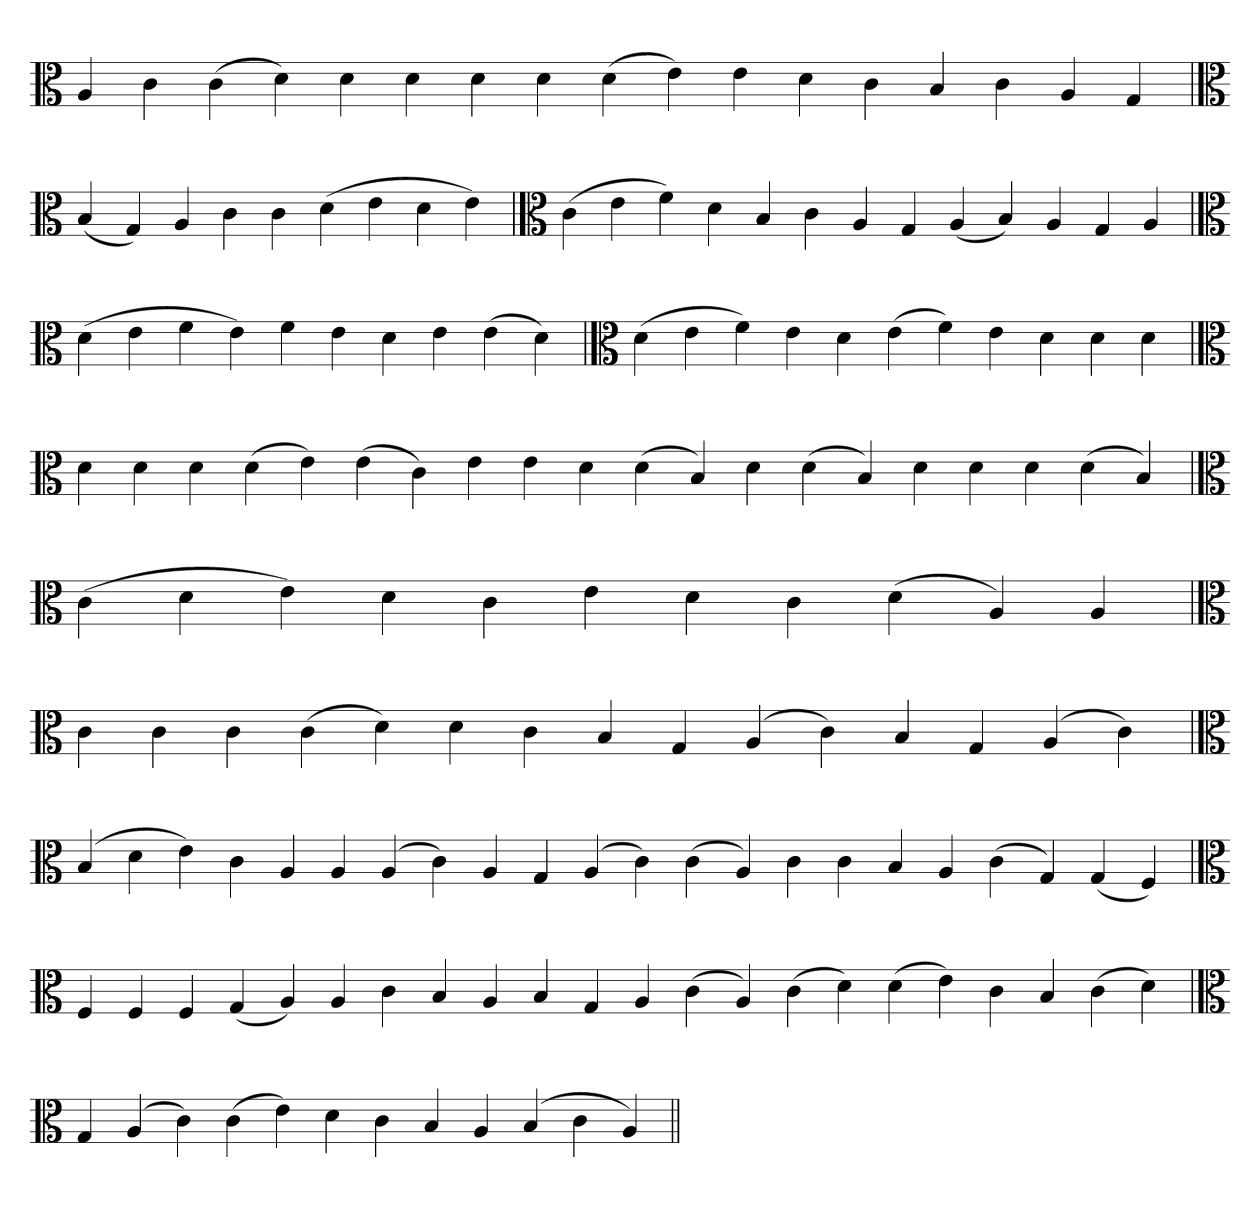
**kern
*part1
*staff1
*clefC3
=
4A
4c
(4c
4d)
4d
4d
4d
4d
(4d
4e)
4e
4d
4c
4B
4c
4A
4G
=`
*clefC3
(4B
4G)
4A
4c
4c
(4d
4e
4d
4e)
=`
*clefC3
(4c
4e
4f)
4d
4B
4c
4A
4G
(4A
4B)
4A
4G
4A
=`
*clefC3
(4d
4e
4f
4e)
4f
4e
4d
4e
(4e
4d)
=
*clefC3
(4d
4e
4f)
4e
4d
(4e
4f)
4e
4d
4d
4d
=`
*clefC3
4d
4d
4d
(4d
4e)
(4e
4c)
4e
4e
4d
(4d
4B)
4d
(4d
4B)
4d
4d
4d
(4d
4B)
=`
*clefC3
(4c
4d
4e)
4d
4c
4e
4d
4c
(4d
4A)
4A
=
*clefC3
4c
4c
4c
(4c
4d)
4d
4c
4B
4G
(4A
4c)
4B
4G
(4A
4c)
=`
*clefC3
(4B
4d
4e)
4c
4A
4A
(4A
4c)
4A
4G
(4A
4c)
(4c
4A)
4c
4c
4B
4A
(4c
4G)
(4G
4F)
='
*clefC3
4F
4F
4F
(4G
4A)
4A
4c
4B
4A
4B
4G
4A
(4c
4A)
(4c
4d)
(4d
4e)
4c
4B
(4c
4d)
=`
*clefC3
4G
(4A
4c)
(4c
4e)
4d
4c
4B
4A
(4B
4c
4A)
=||
*-
